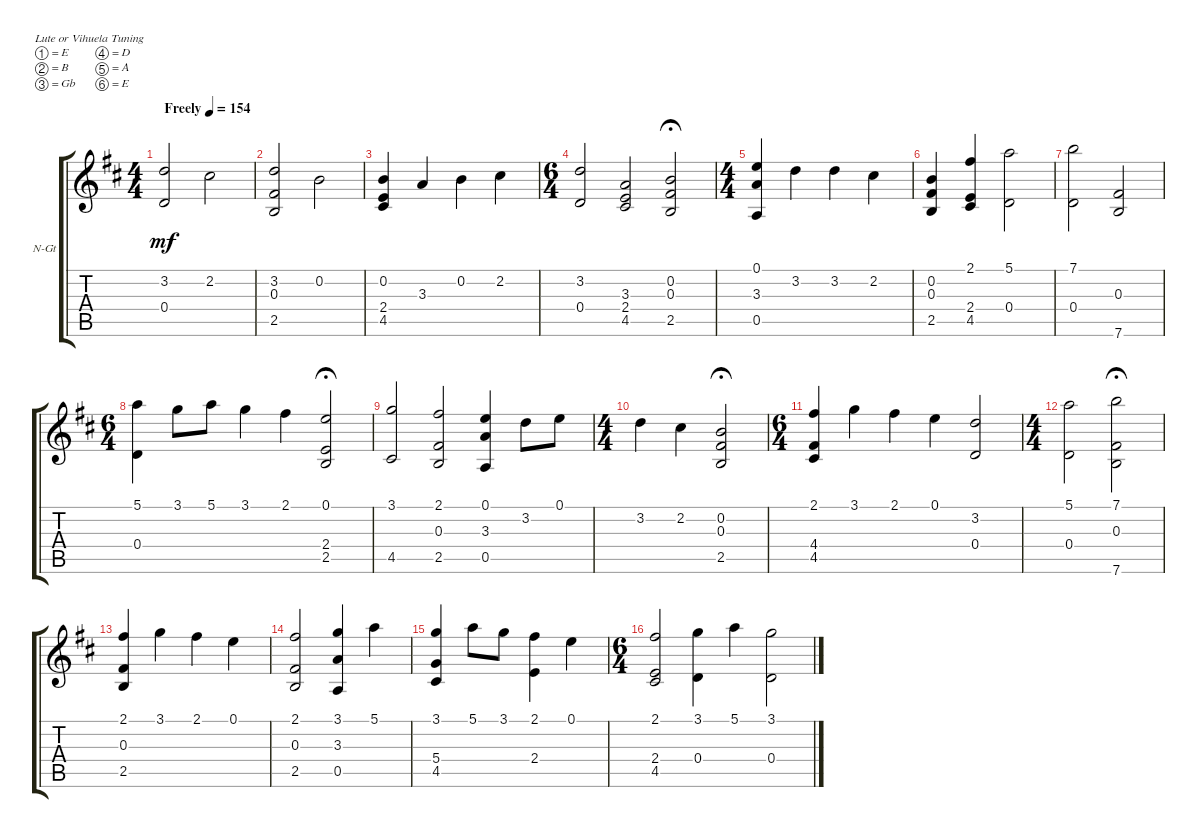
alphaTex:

\defaultSystemsLayout 4
\bracketExtendMode groupsimilarinstruments
\firstSystemTrackNameOrientation horizontal
\otherSystemsTrackNameOrientation horizontal
\track ("Nylon Guitar" "N-Gt") {instrument acousticguitarnylon}
\staff {score tabs}
\tuning (E4 B3 Gb3 D3 A2 E2)
\ts (4 4)
\tempo (154 "Freely")
\clef g2
\ks d
(3.2 0.4).2{dy mf instrument acousticguitarnylon} 2.2.2 |
(3.2 0.3 2.5).2 0.2.2 |
(0.2 2.4 4.5).4 3.3.4 0.2.4 2.2.4 |
\ts (6 4)
(3.2 0.4).2 (3.3 2.4 4.5).2 (2.5 0.3 0.2).2{fermata (medium 0.5)} |
\ts (4 4)
(0.1 3.3 0.5).4 3.2.4 3.2.4 2.2.4 |
(0.2 0.3 2.5).4 (4.5 2.4 2.1).4 (5.1 0.4).2 |
(7.1 0.4).2 (0.3 7.6).2 |
\ts (6 4)
(0.4 5.1).4 3.1.8 5.1.8 3.1.4 2.1.4 (0.1 2.4 2.5).2{fermata (medium 0.5)} |
(4.5 3.1).2 (2.1 0.3 2.5).2 (0.5 3.3 0.1).4 3.2.8 0.1.8 |
\ts (4 4)
3.2.4 2.2.4 (0.2 0.3 2.5).2{fermata (medium 0.5)} |
\ts (6 4)
(2.1 4.4 4.5).4 3.1.4 2.1.4 0.1.4 (3.2 0.4).2 |
\ts (4 4)
(5.1 0.4).2 (7.6 0.3 7.1).2{fermata (medium 0.5)} |
(2.1 2.5 0.3).4 3.1.4 2.1.4 0.1.4 |
(2.1 0.3 2.5).2 (3.1 3.3 0.5).4 5.1.4 |
(3.1 5.4 4.5).4 5.1.8 3.1.8 (2.1 2.4).4 0.1.4 |
\ts (6 4)
(2.1 2.4 4.5).2 (0.4 3.1).4 5.1.4 (3.1 0.4).2
